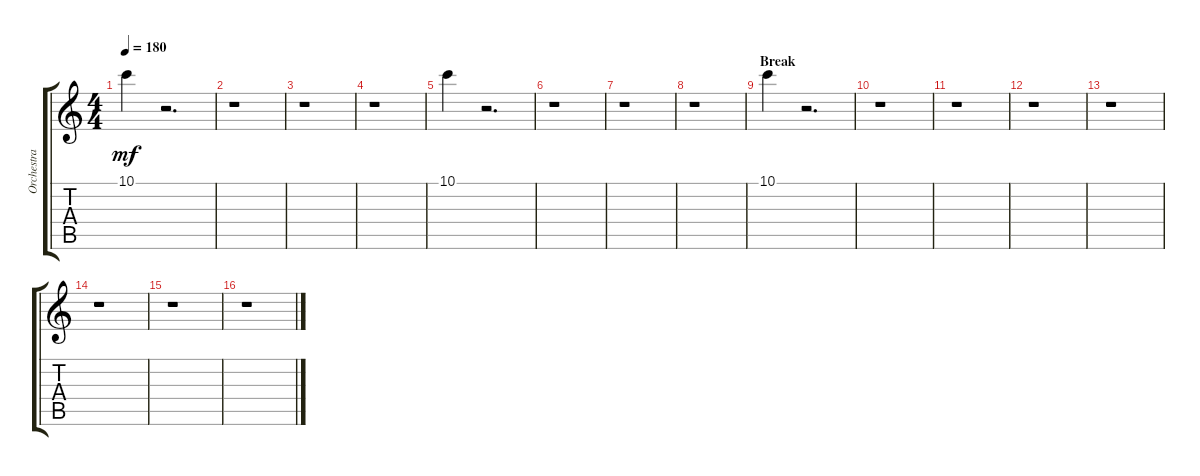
\track ("Orchestra Hit" "Orchestra ") {instrument electricguitarclean}
\staff {score tabs}
\tuning (D4 A3 F3 C3 G2 C2) {hide}
\ts (4 4)
\tempo 180
\clef g2
\ks aminor
10.1.4{dy mf} r.2{d} |
r.1 |
r.1 |
r.1 |
10.1.4 r.2{d} |
r.1 |
r.1 |
r.1 |
\section ("" "Break")
10.1.4 r.2{d} |
r.1 |
r.1 |
r.1 |
r.1 |
r.1 |
r.1 |
r.1
